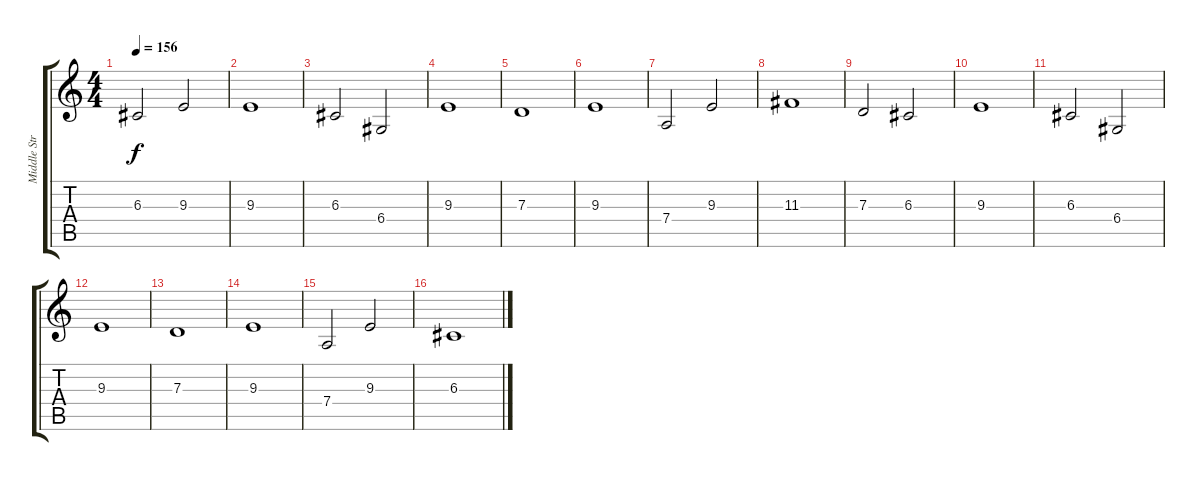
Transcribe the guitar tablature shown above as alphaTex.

\track ("Middle Strings" "Middle Str") {instrument synthstrings1}
\staff {score tabs}
\tuning (E4 B3 G3 D3 A2 E2) {hide}
\ts (4 4)
\tempo 156
\clef g2
\ks c
6.3{t}.2{dy f} 9.3.2 |
9.3.1{volume 8} |
6.3.2 6.4.2 |
9.3.1 |
7.3.1 |
9.3.1{volume 4} |
7.4.2 9.3.2 |
11.3.1 |
7.3.2 6.3.2 |
9.3.1{volume 2} |
6.3.2 6.4.2 |
9.3.1 |
7.3.1 |
9.3.1{volume 0} |
7.4.2 9.3.2 |
6.3.1
